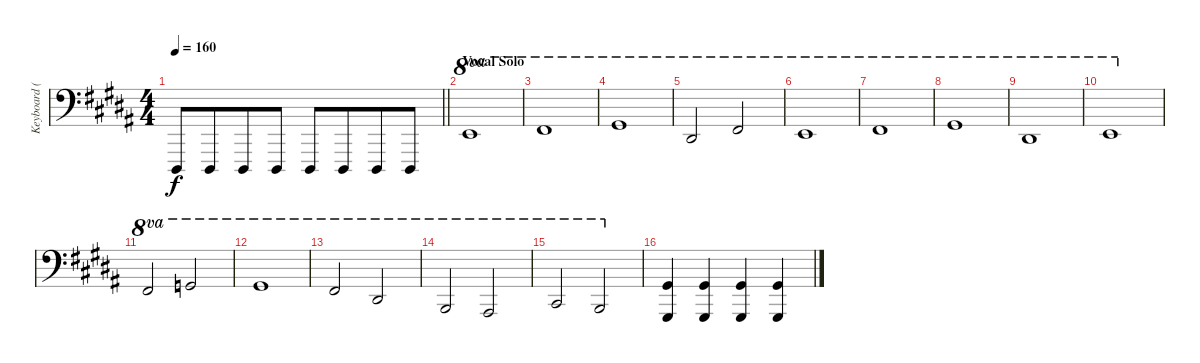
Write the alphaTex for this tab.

\track ("Keyboard (R)" "Keyboard (") {instrument acousticgrandpiano}
\staff {score}
\tuning (E0 D2 A1 E1 B0) {hide}
\ts (4 4)
\tempo 160
\clef f4
\barLineRight lightlight
\ks b
4.5.8{dy f} 4.5.8{beam merge} 4.5.8 4.5.8 4.5.8 4.5.8{beam merge} 4.5.8 4.5.8 |
\section ("" "Vocal Solo")
14.2.1{ot 8va} |
16.2.1{ot 8va} |
18.2.1{ot 8va} |
13.2.2{ot 8va} 16.2.2{ot 8va} |
14.2.1{ot 8va} |
16.2.1{ot 8va} |
18.2.1{ot 8va} |
13.2.1{ot 8va} |
14.2.1{ot 8va} |
16.2.2{ot 8va} 17.2.2{ot 8va} |
18.2.1{ot 8va} |
16.2.2{ot 8va} 13.2.2{ot 8va} |
9.2.2{ot 8va} 8.2.2{ot 8va} |
11.2.2{ot 8va} 9.2.2{ot 8va} |
(6.2 4.4).4 (6.2 4.4).4 (6.2 4.4).4 (6.2 4.4).4
